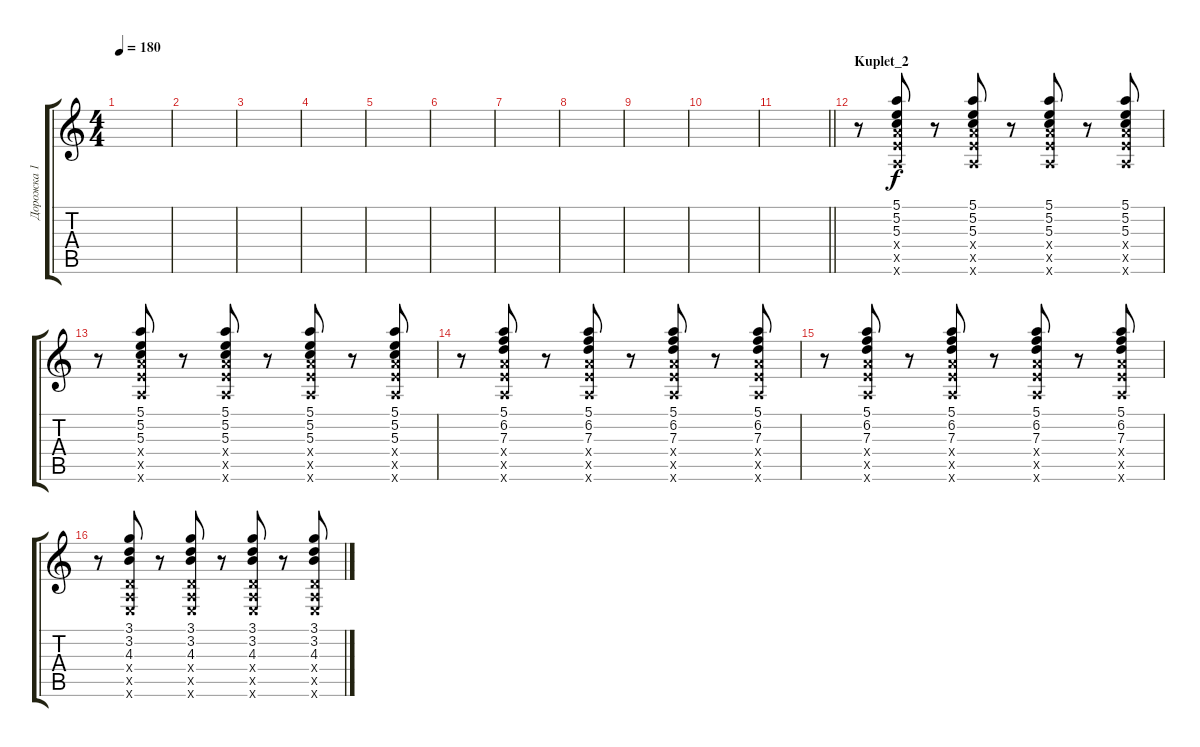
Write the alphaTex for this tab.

\track ("Дорожка 1" "Дорожка 1") {instrument electricguitarclean}
\staff {score tabs}
\tuning (E4 B3 G3 D3 A2 E2) {hide}
\ts (4 4)
\tempo 180
\clef g2
\ks c
|
|
|
|
|
|
|
|
|
|
\barLineRight lightlight
|
\section ("" "Kuplet_2")
r.8 (5.1 5.2 5.3 7.4{x} 7.5{x} 5.6{x}).8 r.8 (5.1 5.2 5.3 7.4{x} 7.5{x} 5.6{x}).8 r.8 (5.1 5.2 5.3 7.4{x} 7.5{x} 5.6{x}).8 r.8 (5.1 5.2 5.3 7.4{x} 7.5{x} 5.6{x}).8 |
r.8 (5.1 5.2 5.3 7.4{x} 7.5{x} 5.6{x}).8 r.8 (5.1 5.2 5.3 7.4{x} 7.5{x} 5.6{x}).8 r.8 (5.1 5.2 5.3 7.4{x} 7.5{x} 5.6{x}).8 r.8 (5.1 5.2 5.3 7.4{x} 7.5{x} 5.6{x}).8 |
r.8 (5.1 6.2 7.3 7.4{x} 7.5{x} 5.6{x}).8 r.8 (5.1 6.2 7.3 7.4{x} 7.5{x} 5.6{x}).8 r.8 (5.1 6.2 7.3 7.4{x} 7.5{x} 5.6{x}).8 r.8 (5.1 6.2 7.3 7.4{x} 7.5{x} 5.6{x}).8 |
r.8 (5.1 6.2 7.3 7.4{x} 7.5{x} 5.6{x}).8 r.8 (5.1 6.2 7.3 7.4{x} 7.5{x} 5.6{x}).8 r.8 (5.1 6.2 7.3 7.4{x} 7.5{x} 5.6{x}).8 r.8 (5.1 6.2 7.3 7.4{x} 7.5{x} 5.6{x}).8 |
r.8 (3.1 3.2 4.3 0.4{x} 0.5{x} 0.6{x}).8 r.8 (3.1 3.2 4.3 0.4{x} 0.5{x} 0.6{x}).8 r.8 (3.1 3.2 4.3 0.4{x} 0.5{x} 0.6{x}).8 r.8 (3.1 3.2 4.3 0.4{x} 0.5{x} 0.6{x}).8
